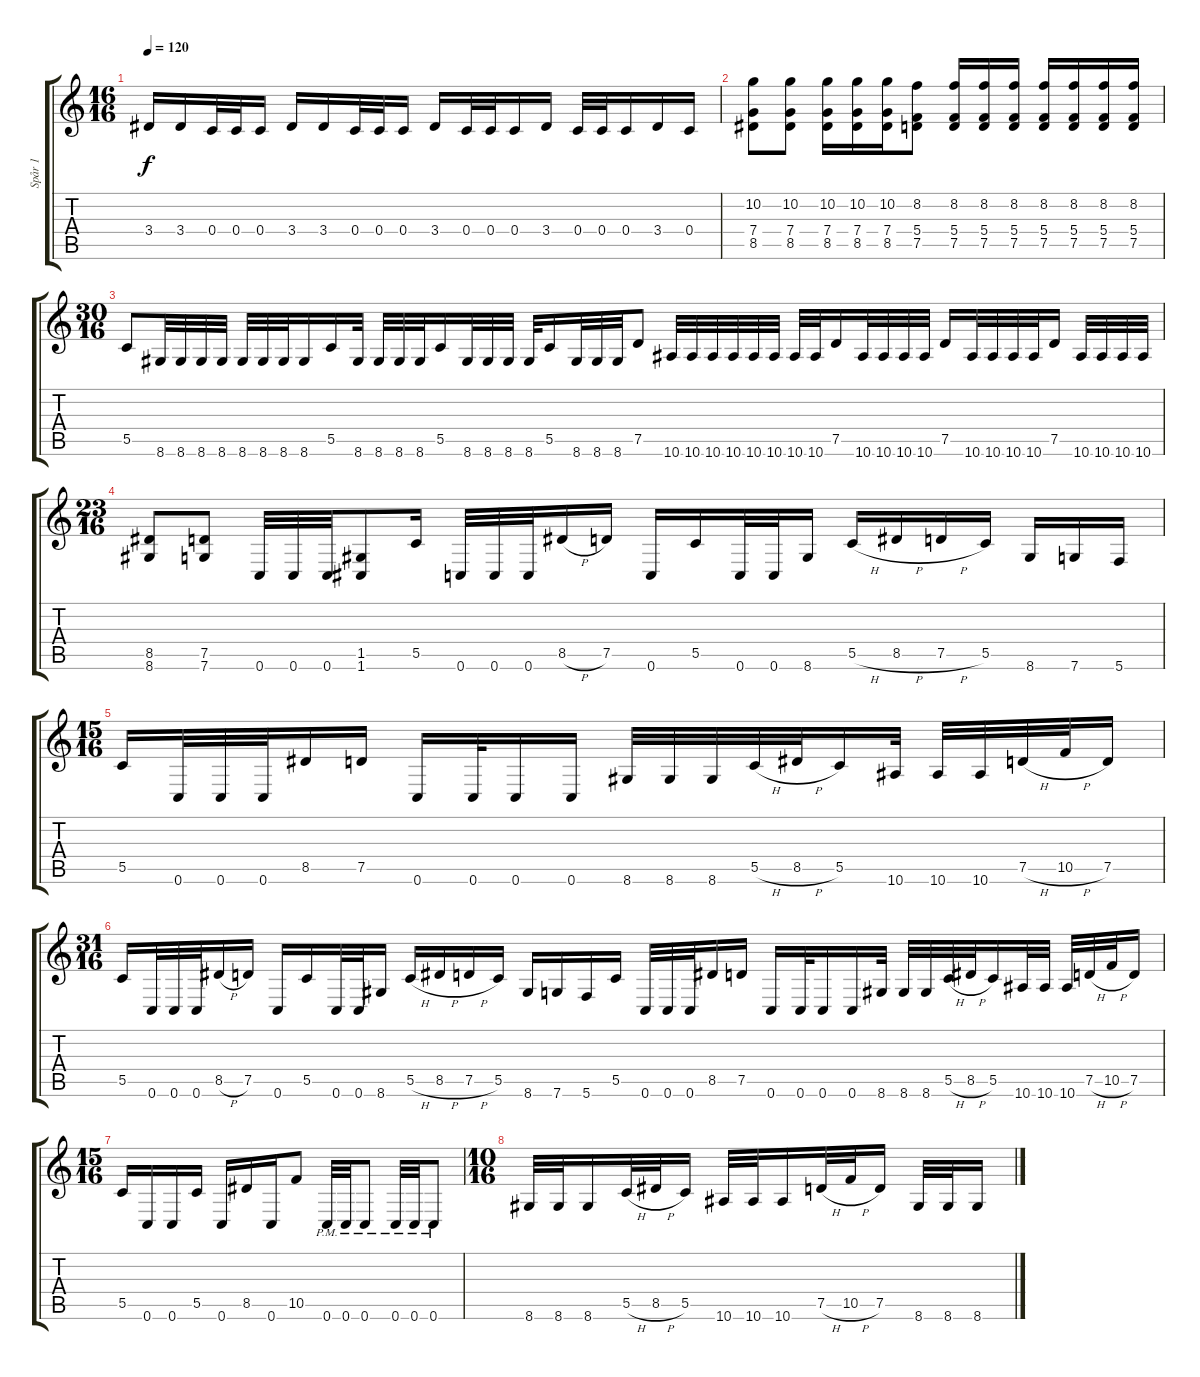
\track ("Spår 1" "Spår 1") {instrument distortionguitar}
\staff {score tabs}
\tuning (D4 A3 F3 C3 G2 C2) {hide}
\ts (16 16)
\tempo 120
\clef g2
\ks c
3.4.16{dy f} 3.4.16 0.4.32 0.4.32 0.4.16 3.4.16 3.4.16 0.4.32 0.4.32 0.4.16 3.4.16 0.4.32 0.4.32 0.4.16 3.4.16 0.4.32 0.4.32 0.4.16 3.4.16 0.4.16 |
(10.2 7.4 8.5).8 (10.2 7.4 8.5).8 (10.2 7.4 8.5).16 (10.2 7.4 8.5).16 (10.2 7.4 8.5).16 (8.2 5.4 7.5).8 (8.2 5.4 7.5).16 (8.2 5.4 7.5).16 (8.2 5.4 7.5).16 (8.2 5.4 7.5).16 (8.2 5.4 7.5).16 (8.2 5.4 7.5).16 (8.2 5.4 7.5).16 |
\ts (30 16)
5.5.8 8.6.32 8.6.32 8.6.32 8.6.32 8.6.32 8.6.32 8.6.32 8.6.16 5.5.16 8.6.32 8.6.32 8.6.32 8.6.32 5.5.16 8.6.32 8.6.32 8.6.32 8.6.32 5.5.16 8.6.32 8.6.32 8.6.32 7.5.8 10.6.32 10.6.32 10.6.32 10.6.32 10.6.32 10.6.32 10.6.32 10.6.32 7.5.16 10.6.32 10.6.32 10.6.32 10.6.32 7.5.16 10.6.32 10.6.32 10.6.32 10.6.32 7.5.16 10.6.32 10.6.32 10.6.32 10.6.32 |
\ts (23 16)
(8.5 8.6).8 (7.5 7.6).8 0.6.32 0.6.32 0.6.32 (1.5 1.6).8 5.5.16 0.6.32 0.6.32 0.6.32 8.5{h}.16 7.5.16 0.6.16 5.5.16 0.6.32 0.6.32 8.6.16 5.5{h}.16 8.5{h}.16 7.5{h}.16 5.5.16 8.6.16 7.6.16 5.6.16 |
\ts (15 16)
5.5.16 0.6.32 0.6.32 0.6.32 8.5.16 7.5.16 0.6.16 0.6.32 0.6.16 0.6.16 8.6.32 8.6.32 8.6.32 5.5{h}.32 8.5{h}.32 5.5.16 10.6.32 10.6.32 10.6.32 7.5{h}.32 10.5{h}.32 7.5.16 |
\ts (31 16)
5.5.16 0.6.32 0.6.32 0.6.32 8.5{h}.16 7.5.16 0.6.16 5.5.16 0.6.32 0.6.32 8.6.16 5.5{h}.16 8.5{h}.16 7.5{h}.16 5.5.16 8.6.16 7.6.16 5.6.16 5.5.16 0.6.32 0.6.32 0.6.32 8.5.16 7.5.16 0.6.16 0.6.32 0.6.16 0.6.16 8.6.32 8.6.32 8.6.32 5.5{h}.32 8.5{h}.32 5.5.16 10.6.32 10.6.32 10.6.32 7.5{h}.32 10.5{h}.32 7.5.16 |
\ts (15 16)
5.5.16 0.6.16 0.6.16 5.5.16 0.6.16 8.5.16 0.6.16 10.5.8 0.6{pm}.32 0.6{pm}.32 0.6{pm}.8 0.6{pm}.32 0.6{pm}.32 0.6{pm}.8 |
\ts (10 16)
8.6.32 8.6.32 8.6.16 5.5{h}.32 8.5{h}.32 5.5.16 10.6.32 10.6.32 10.6.16 7.5{h}.32 10.5{h}.32 7.5.16 8.6.32 8.6.32 8.6.16
